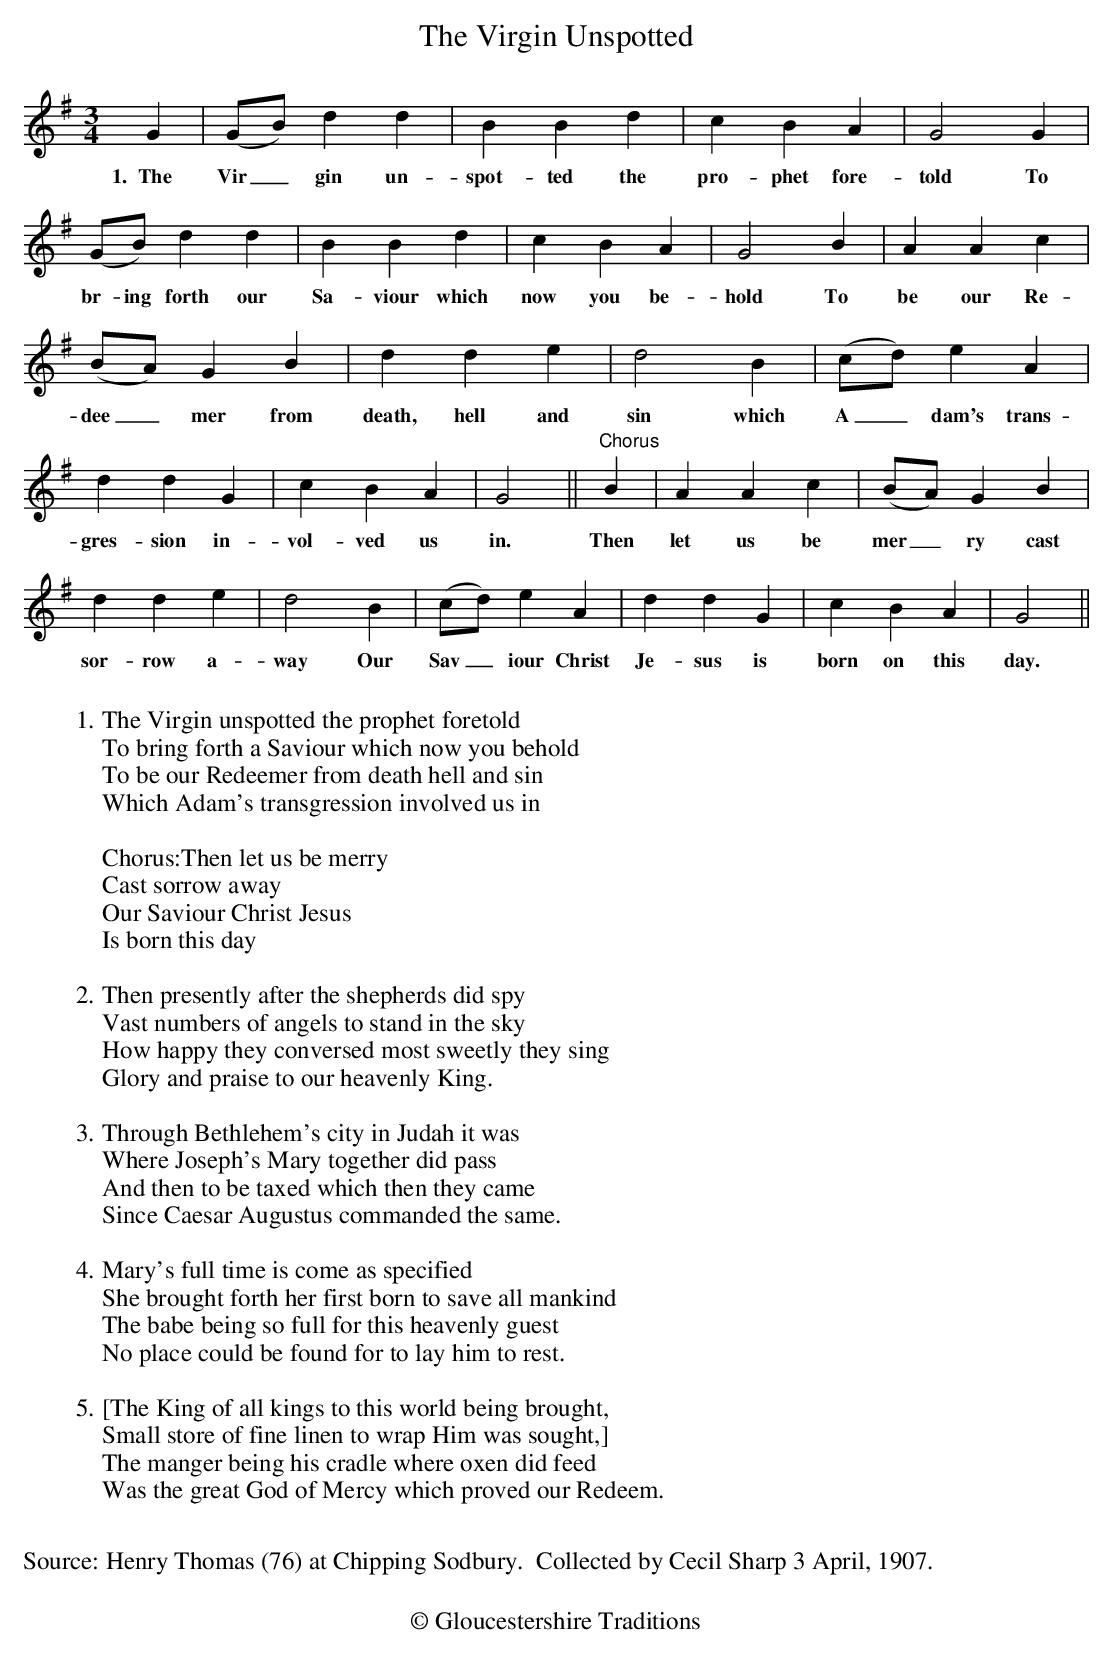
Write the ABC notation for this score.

X:1
T:The Virgin Unspotted
M:3/4
L:1/8
K:G
G2 | (GB) d2 d2 | B2 B2 d2 | c2 B2 A2 | G4 G2 |
w: 1.~~The Vir_ gin un-spot-ted the pro-phet fore-told To
(GB) d2 d2 | B2 B2 d2 | c2 B2 A2 | G4 B2 | A2 A2 c2 |
w:br-ing forth our Sa-viour which now you be-hold To be our Re-
(BA) G2 B2 | d2 d2 e2 | d4 B2 | (cd) e2 A2 |
w:dee_ mer from death, hell and sin which A_dam's trans-
d2 d2 G2 | c2 B2 A2 | G4 || "Chorus"B2 | A2 A2 c2 | (BA) G2 B2 |
w:gres-sion in-vol-ved us in. Then let us be mer_ry cast
d2 d2 e2 | d4 B2 | (cd) e2 A2 | d2 d2 G2 | c2 B2 A2 | G4 ||
w:sor-row a-way Our Sav_iour Christ Je-sus is born on this day.
W:
W:1.The Virgin unspotted the prophet foretold
W:To bring forth a Saviour which now you behold
W:To be our Redeemer from death hell and sin
W:Which Adam's transgression involved us in
W:
W:Chorus:Then let us be merry
W:Cast sorrow away
W:Our Saviour Christ Jesus
W:Is born this day
W:
W:2.Then presently after the shepherds did spy
W:Vast numbers of angels to stand in the sky
W:How happy they conversed most sweetly they sing
W:Glory and praise to our heavenly King.
W:
W:3.Through Bethlehem's city in Judah it was
W:Where Joseph's Mary together did pass
W:And then to be taxed which then they came
W:Since Caesar Augustus commanded the same.
W:
W:4.Mary's full time is come as specified
W:She brought forth her first born to save all mankind
W:The babe being so full for this heavenly guest
W:No place could be found for to lay him to rest.
W:
W:5.[The King of all kings to this world being brought,
W:Small store of fine linen to wrap Him was sought,]
W:The manger being his cradle where oxen did feed
W:Was the great God of Mercy which proved our Redeem.
W:
